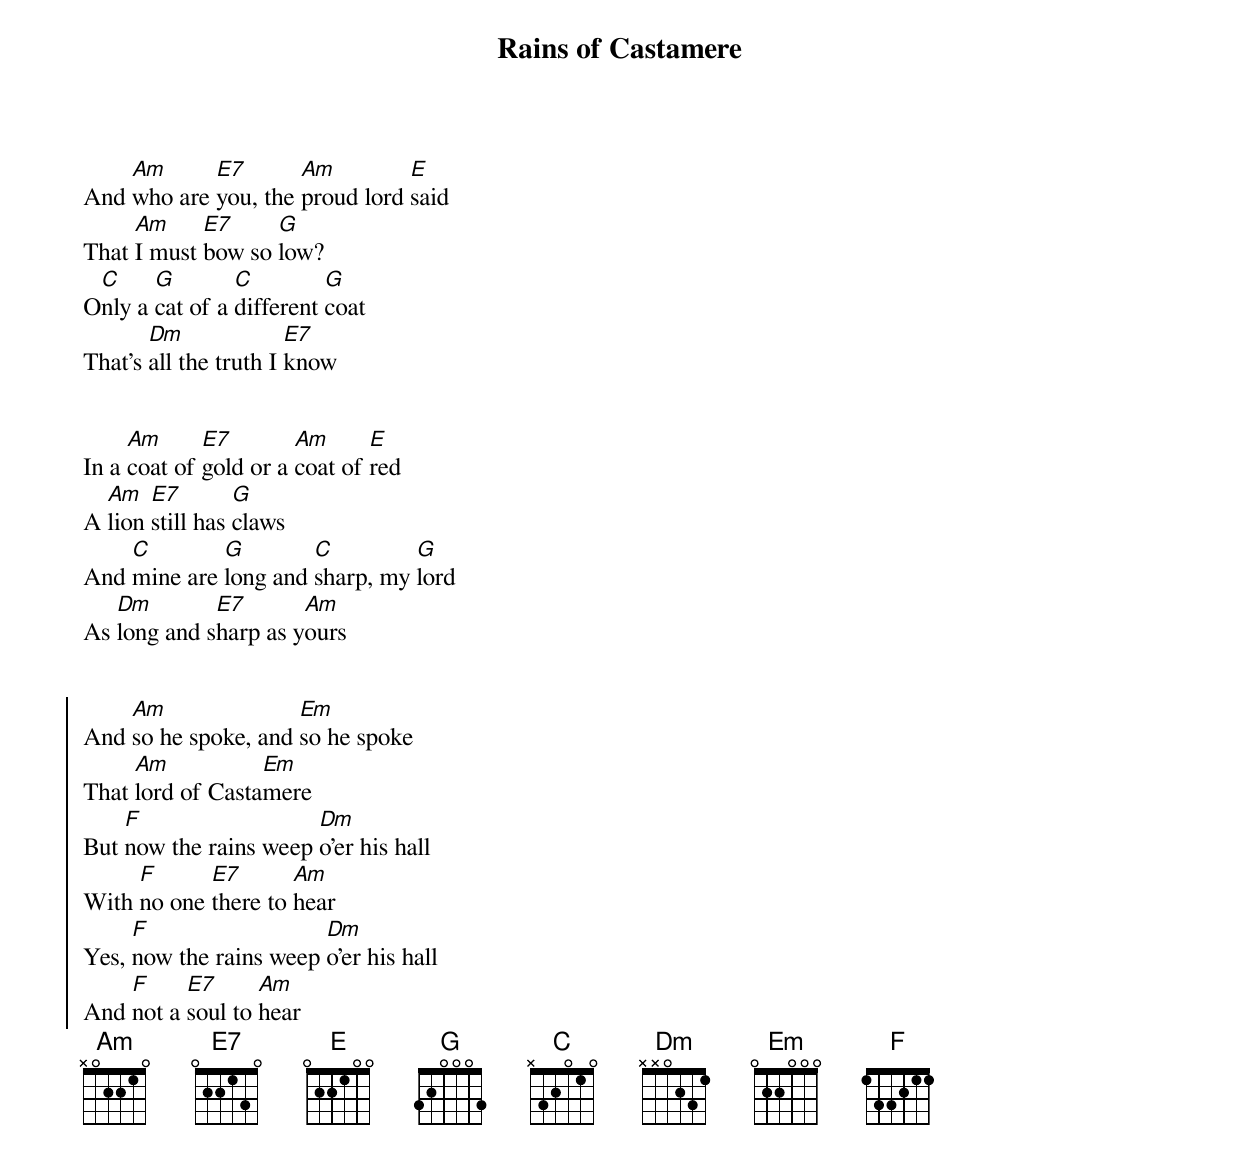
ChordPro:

{title: Rains of Castamere}
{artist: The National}
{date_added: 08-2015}
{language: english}
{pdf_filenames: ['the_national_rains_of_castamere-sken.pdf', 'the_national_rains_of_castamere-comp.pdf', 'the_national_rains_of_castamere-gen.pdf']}
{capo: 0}
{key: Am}
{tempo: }
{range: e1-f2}
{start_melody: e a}

{start_of_verse}
And [Am]who are [E7]you, the [Am]proud lord [E]said
That [Am]I must [E7]bow so [G]low?
O[C]nly a [G]cat of a [C]different [G]coat
That's [Dm]all the truth I [E7]know
{end_of_verse}


{start_of_verse}
In a [Am]coat of [E7]gold or a [Am]coat of [E]red
A [Am]lion [E7]still has [G]claws
And [C]mine are [G]long and [C]sharp, my [G]lord
As [Dm]long and s[E7]harp as y[Am]ours
{end_of_verse}


{start_of_chorus}
And [Am]so he spoke, and [Em]so he spoke
That [Am]lord of Casta[Em]mere
But [F]now the rains weep [Dm]o'er his hall
With [F]no one [E7]there to [Am]hear
Yes, [F]now the rains weep [Dm]o'er his hall
And [F]not a [E7]soul to [Am]hear
{end_of_chorus}
